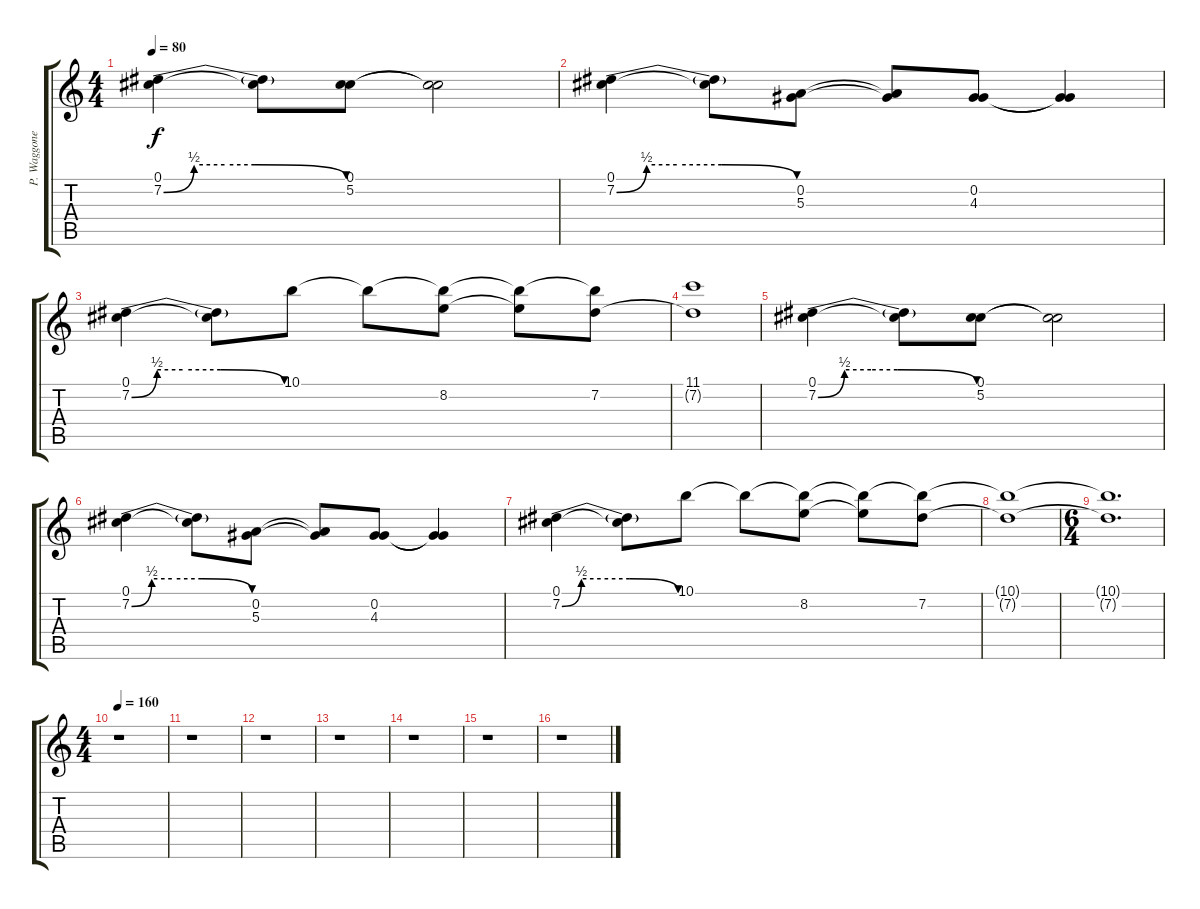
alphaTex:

\track ("P. Waggoner Lead Gtr." "P. Waggone") {instrument distortionguitar}
\staff {score tabs}
\tuning (Db4 Ab3 E3 B2 Gb2 Db2) {hide}
\ts (4 4)
\tempo 80
\clef g2
\ks c
(0.1 7.2{be (custom 0 0 10 2 20 2 30 2 60 0)}).4{dy f volume 13 instrument distortionguitar} (0.1{t} 7.2{t}).8 (0.1 5.2).8 (0.1{t} 5.2{t}).2 |
(0.1 7.2{be (custom 0 0 10 2 20 2 35 2 60 0)}).4 (0.1{t} 7.2{t}).8 (0.2 5.3).8 (0.2{t} 5.3{t}).8 (0.2 4.3).8 (0.2{t} 4.3{t}).4 |
(0.1 7.2{be (custom 0 0 10 2 20 2 35 2 60 0)}).4 (0.1{t} 7.2{t}).8 10.1.8 10.1{t}.8 (10.1{t} 8.2).8 (10.1{t} 8.2{t}).8 (10.1{t} 7.2).8 |
(11.1 7.2{t}).1 |
(0.1 7.2{be (custom 0 0 10 2 20 2 30 2 60 0)}).4 (0.1{t} 7.2{t}).8 (0.1 5.2).8 (0.1{t} 5.2{t}).2 |
(0.1 7.2{be (custom 0 0 10 2 20 2 35 2 60 0)}).4 (0.1{t} 7.2{t}).8 (0.2 5.3).8 (0.2{t} 5.3{t}).8 (0.2 4.3).8 (0.2{t} 4.3{t}).4 |
(0.1 7.2{be (custom 0 0 10 2 20 2 35 2 60 0)}).4 (0.1{t} 7.2{t}).8 10.1.8 10.1{t}.8 (10.1{t} 8.2).8 (10.1{t} 8.2{t}).8 (10.1{t} 7.2).8 |
(10.1{t} 7.2{t}).1 |
\ts (6 4)
(10.1{t} 7.2{t}).1{d} |
\ts (4 4)
\tempo 160
r.1 |
r.1 |
r.1 |
r.1 |
r.1 |
r.1 |
r.1
